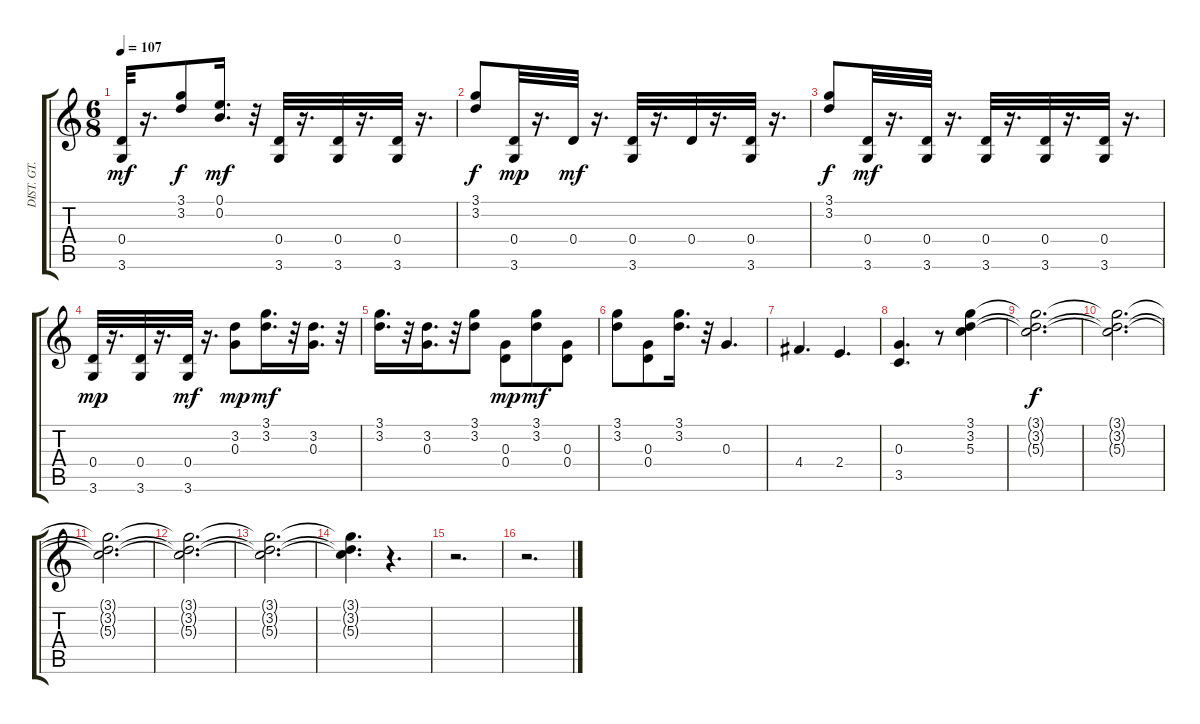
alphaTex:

\track ("DIST. GT." "DIST. GT.") {instrument distortionguitar}
\staff {score tabs}
\tuning (E4 B3 G3 D3 A2 E2) {hide}
\ts (6 8)
\tempo 107
\clef g2
\ks c
(0.4 3.6).32{dy mf} r.16{d} (3.1 3.2).8{dy f} (0.1 0.2).16{d dy mf} r.32 (0.4 3.6).32 r.16{d} (0.4 3.6).32 r.16{d} (0.4 3.6).32 r.16{d} |
(3.1 3.2).8{dy f} (0.4 3.6).32{dy mp} r.16{d} 0.4.32{dy mf} r.16{d} (0.4 3.6).32 r.16{d} 0.4.32 r.16{d} (0.4 3.6).32 r.16{d} |
(3.1 3.2).8{dy f} (0.4 3.6).32{dy mf} r.16{d} (0.4 3.6).32 r.16{d} (0.4 3.6).32 r.16{d} (0.4 3.6).32 r.16{d} (0.4 3.6).32 r.16{d} |
(0.4 3.6).32{dy mp} r.16{d} (0.4 3.6).32 r.16{d} (0.4 3.6).32{dy mf} r.16{d} (3.2 0.3).8{dy mp} (3.1 3.2).16{d dy mf} r.32 (3.2 0.3).16{d} r.32 |
(3.1 3.2).16{d} r.32 (3.2 0.3).16{d} r.32 (3.1 3.2).8 (0.3 0.4).8{dy mp} (3.1 3.2).8{dy mf} (0.3 0.4).8 |
(3.1 3.2).8 (0.3 0.4).8 (3.1 3.2).16{d} r.32 0.3.4{d} |
4.4.4{d} 2.4.4{d} |
(0.3 3.5).4{d} r.8 (3.1 3.2 5.3).4 |
(3.1{t} 3.2{t} 5.3{t}).2{d dy f} |
(3.1{t} 3.2{t} 5.3{t}).2{d} |
(3.1{t} 3.2{t} 5.3{t}).2{d} |
(3.1{t} 3.2{t} 5.3{t}).2{d} |
(3.1{t} 3.2{t} 5.3{t}).2{d} |
(3.1{t} 3.2{t} 5.3{t}).4{d} r.4{d} |
r.2{d} |
r.2{d}
